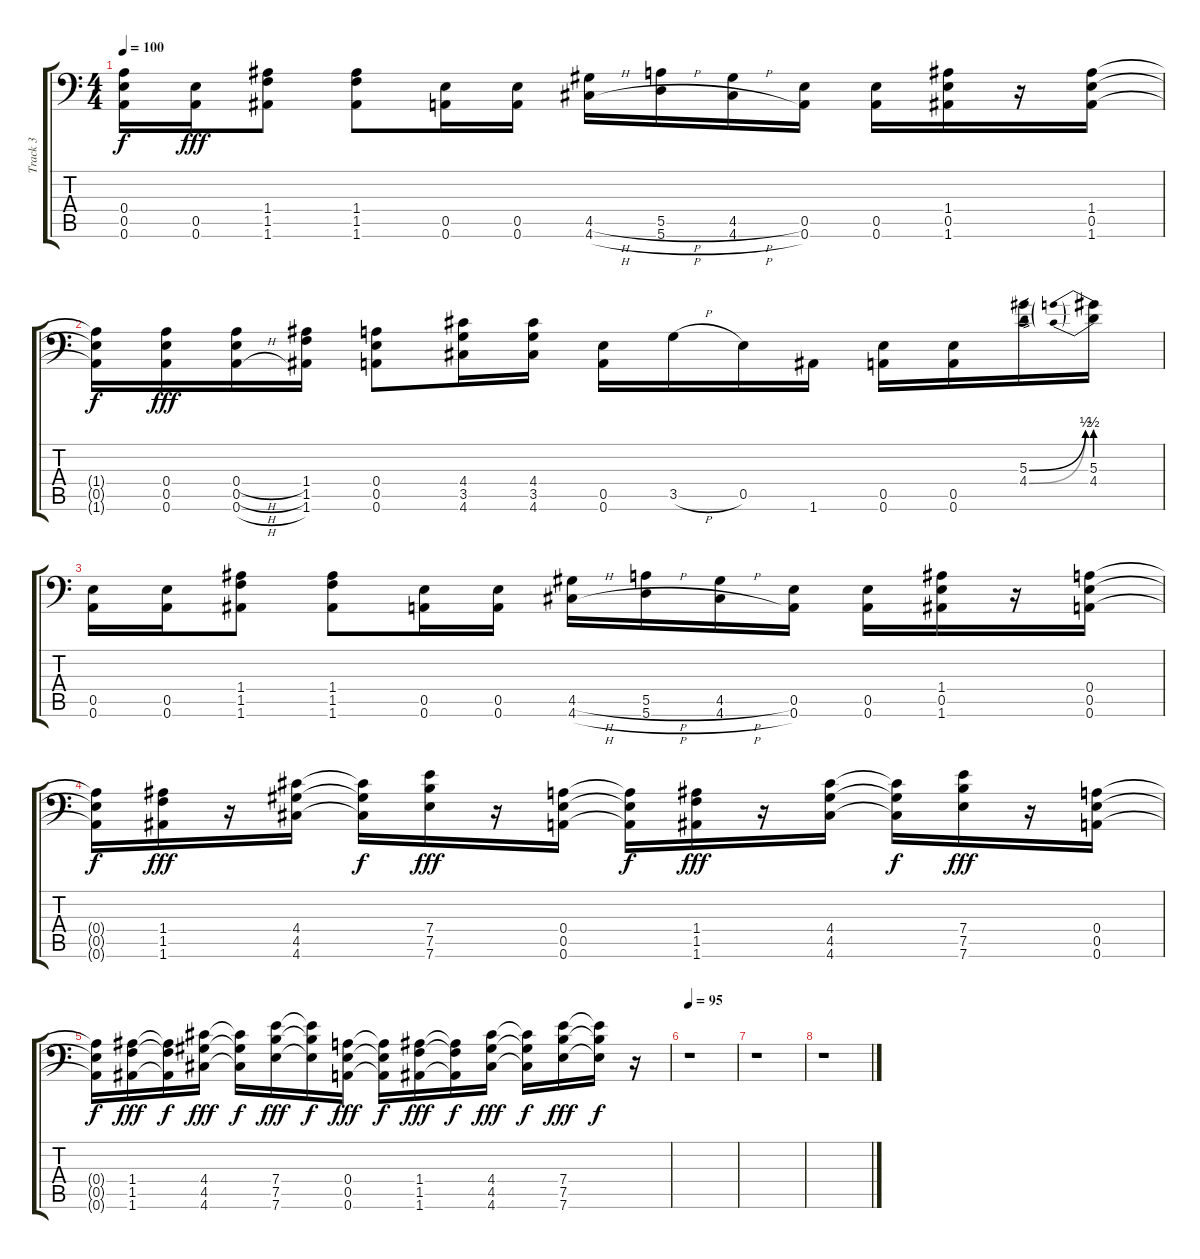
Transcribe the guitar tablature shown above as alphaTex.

\track ("Track 3" "Track 3") {instrument distortionguitar}
\staff {score tabs}
\tuning (B3 Gb3 D3 A2 E2 A1) {hide}
\ts (4 4)
\tempo 100
\clef f4
\ks c
(0.4{t} 0.5{t} 0.6{t}).16{dy f} (0.5 0.6).16{dy fff} (1.4 1.5 1.6).8 (1.4 1.5 1.6).8 (0.5 0.6).16 (0.5 0.6).16 (4.5{h} 4.6{h}).16 (5.5{h} 5.6{h}).16 (4.5{h} 4.6{h}).16 (0.5 0.6).16 (0.5 0.6).16 (1.4 0.5 1.6).16 r.16 (1.4 0.5 1.6).16 |
(1.4{t} 0.5{t} 1.6{t}).16{dy f} (0.4 0.5 0.6).16{dy fff} (0.4{h} 0.5{h} 0.6{h}).16 (1.4 1.5 1.6).16 (0.4 0.5 0.6).8 (4.4 3.5 4.6).16 (4.4 3.5 4.6).16 (0.5 0.6).16 3.5{h}.16 0.5.16 1.6.16 (0.5 0.6).16 (0.5 0.6).16 (5.3{be (bend 0 0 60 2)} 4.4{be (bend 0 0 60 2)}).16 (5.3{be (prebend 0 2 60 2)} 4.4{be (prebend 0 2 60 2)}).16 |
(0.5 0.6).16 (0.5 0.6).16 (1.4 1.5 1.6).8 (1.4 1.5 1.6).8 (0.5 0.6).16 (0.5 0.6).16 (4.5{h} 4.6{h}).16 (5.5{h} 5.6{h}).16 (4.5{h} 4.6{h}).16 (0.5 0.6).16 (0.5 0.6).16 (1.4 0.5 1.6).16 r.16 (0.4 0.5 0.6).16 |
(0.4{t} 0.5{t} 0.6{t}).16{dy f} (1.4 1.5 1.6).16{dy fff} r.16 (4.4 4.5 4.6).16 (4.4{t} 4.5{t} 4.6{t}).16{dy f} (7.4 7.5 7.6).16{dy fff} r.16 (0.4 0.5 0.6).16 (0.4{t} 0.5{t} 0.6{t}).16{dy f} (1.4 1.5 1.6).16{dy fff} r.16 (4.4 4.5 4.6).16 (4.4{t} 4.5{t} 4.6{t}).16{dy f} (7.4 7.5 7.6).16{dy fff} r.16 (0.4 0.5 0.6).16 |
(0.4{t} 0.5{t} 0.6{t}).16{dy f} (1.4 1.5 1.6).16{dy fff} (1.4{t} 1.5{t} 1.6{t}).16{dy f} (4.4 4.5 4.6).16{dy fff} (4.4{t} 4.5{t} 4.6{t}).16{dy f} (7.4 7.5 7.6).16{dy fff} (7.4{t} 7.5{t} 7.6{t}).16{dy f} (0.4 0.5 0.6).16{dy fff} (0.4{t} 0.5{t} 0.6{t}).16{dy f} (1.4 1.5 1.6).16{dy fff} (1.4{t} 1.5{t} 1.6{t}).16{dy f} (4.4 4.5 4.6).16{dy fff} (4.4{t} 4.5{t} 4.6{t}).16{dy f} (7.4 7.5 7.6).16{dy fff} (7.4{t} 7.5{t} 7.6{t}).16{dy f} r.16 |
\tempo 95
r.1 |
r.1 |
r.1
